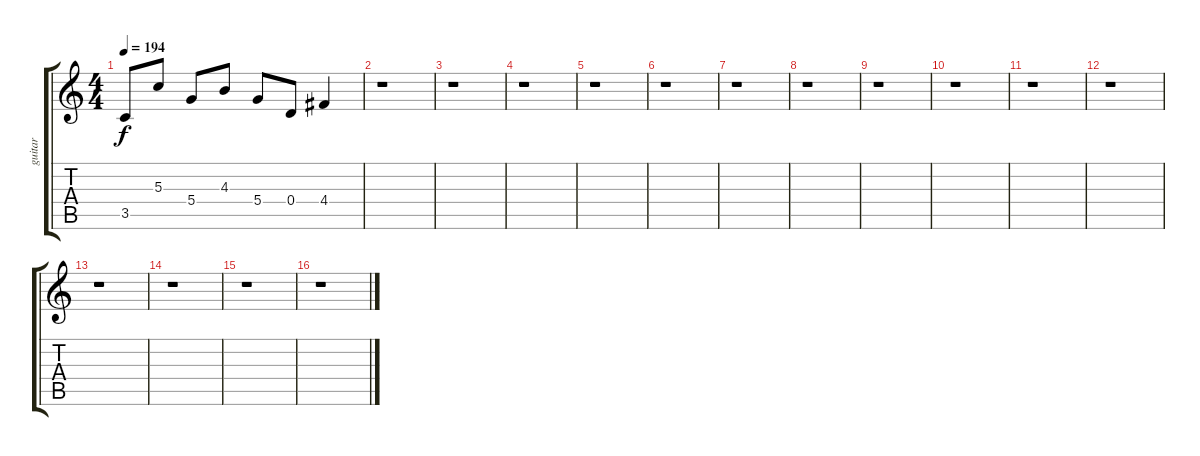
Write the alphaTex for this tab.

\track ("guitar" "guitar") {instrument distortionguitar}
\staff {score tabs}
\tuning (E4 B3 G3 D3 A2 E2) {hide}
\ts (4 4)
\tempo 194
\clef g2
\ks c
3.5{t}.8{dy f} 5.3.8 5.4.8 4.3.8 5.4.8 0.4.8 4.4.4 |
r.1 |
r.1 |
r.1 |
r.1 |
r.1 |
r.1 |
r.1 |
r.1 |
r.1 |
r.1 |
r.1 |
r.1 |
r.1 |
r.1 |
r.1
